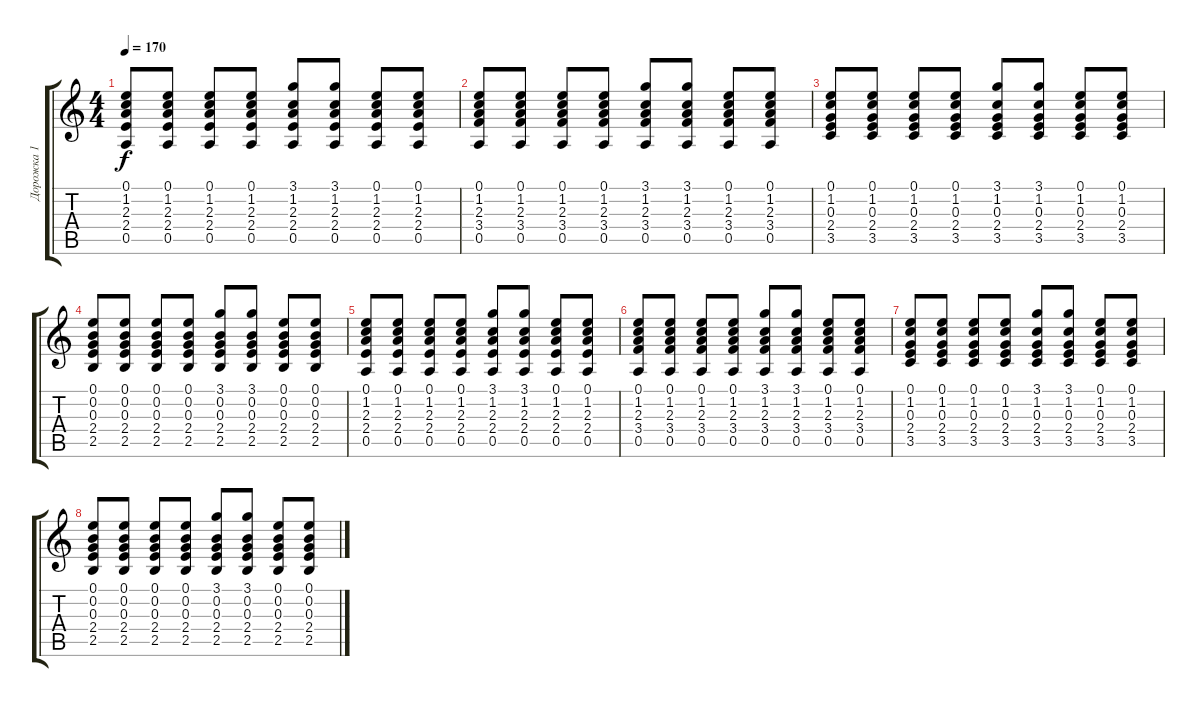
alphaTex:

\track ("Дорожка 1" "Дорожка 1") {instrument acousticguitarsteel}
\staff {score tabs}
\tuning (E4 B3 G3 D3 A2 E2) {hide}
\ts (4 4)
\tempo 170
\clef g2
\ks c
(0.1 1.2 2.3 2.4 0.5).8{dy f} (0.1 1.2 2.3 2.4 0.5).8 (0.1 1.2 2.3 2.4 0.5).8 (0.1 1.2 2.3 2.4 0.5).8 (3.1 1.2 2.3 2.4 0.5).8 (3.1 1.2 2.3 2.4 0.5).8 (0.1 1.2 2.3 2.4 0.5).8 (0.1 1.2 2.3 2.4 0.5).8 |
(0.1 1.2 2.3 3.4 0.5).8 (0.1 1.2 2.3 3.4 0.5).8 (0.1 1.2 2.3 3.4 0.5).8 (0.1 1.2 2.3 3.4 0.5).8 (3.1 1.2 2.3 3.4 0.5).8 (3.1 1.2 2.3 3.4 0.5).8 (0.1 1.2 2.3 3.4 0.5).8 (0.1 1.2 2.3 3.4 0.5).8 |
(0.1 1.2 0.3 2.4 3.5).8 (0.1 1.2 0.3 2.4 3.5).8 (0.1 1.2 0.3 2.4 3.5).8 (0.1 1.2 0.3 2.4 3.5).8 (3.1 1.2 0.3 2.4 3.5).8 (3.1 1.2 0.3 2.4 3.5).8 (0.1 1.2 0.3 2.4 3.5).8 (0.1 1.2 0.3 2.4 3.5).8 |
(0.1 0.2 0.3 2.4 2.5).8 (0.1 0.2 0.3 2.4 2.5).8 (0.1 0.2 0.3 2.4 2.5).8 (0.1 0.2 0.3 2.4 2.5).8 (3.1 0.2 0.3 2.4 2.5).8 (3.1 0.2 0.3 2.4 2.5).8 (0.1 0.2 0.3 2.4 2.5).8 (0.1 0.2 0.3 2.4 2.5).8 |
(0.1 1.2 2.3 2.4 0.5).8 (0.1 1.2 2.3 2.4 0.5).8 (0.1 1.2 2.3 2.4 0.5).8 (0.1 1.2 2.3 2.4 0.5).8 (3.1 1.2 2.3 2.4 0.5).8 (3.1 1.2 2.3 2.4 0.5).8 (0.1 1.2 2.3 2.4 0.5).8 (0.1 1.2 2.3 2.4 0.5).8 |
(0.1 1.2 2.3 3.4 0.5).8 (0.1 1.2 2.3 3.4 0.5).8 (0.1 1.2 2.3 3.4 0.5).8 (0.1 1.2 2.3 3.4 0.5).8 (3.1 1.2 2.3 3.4 0.5).8 (3.1 1.2 2.3 3.4 0.5).8 (0.1 1.2 2.3 3.4 0.5).8 (0.1 1.2 2.3 3.4 0.5).8 |
(0.1 1.2 0.3 2.4 3.5).8 (0.1 1.2 0.3 2.4 3.5).8 (0.1 1.2 0.3 2.4 3.5).8 (0.1 1.2 0.3 2.4 3.5).8 (3.1 1.2 0.3 2.4 3.5).8 (3.1 1.2 0.3 2.4 3.5).8 (0.1 1.2 0.3 2.4 3.5).8 (0.1 1.2 0.3 2.4 3.5).8 |
(0.1 0.2 0.3 2.4 2.5).8 (0.1 0.2 0.3 2.4 2.5).8 (0.1 0.2 0.3 2.4 2.5).8 (0.1 0.2 0.3 2.4 2.5).8 (3.1 0.2 0.3 2.4 2.5).8 (3.1 0.2 0.3 2.4 2.5).8 (0.1 0.2 0.3 2.4 2.5).8 (0.1 0.2 0.3 2.4 2.5).8
